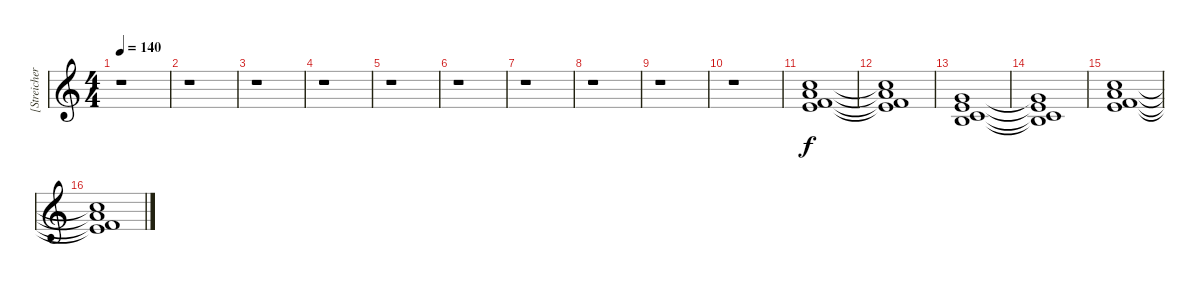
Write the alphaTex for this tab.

\track ("[Streicher]" "[Streicher") {instrument stringensemble2}
\staff {score}
\tuning (E4 B3 G3 D3 A2 E2) {hide}
\ts (4 4)
\tempo 140
\clef g2
\ks c
r.1{dy f} |
r.1 |
r.1 |
r.1 |
r.1 |
r.1 |
r.1 |
r.1 |
r.1 |
r.1 |
(5.1 13.2 10.3 14.4).1 |
(5.1{t} 13.2{t} 10.3{t} 14.4{t}).1 |
(0.1 8.2 5.3 9.4).1 |
(0.1{t} 8.2{t} 5.3{t} 9.4{t}).1 |
(5.1 13.2 10.3 14.4).1 |
(5.1{t} 13.2{t} 10.3{t} 14.4{t}).1
